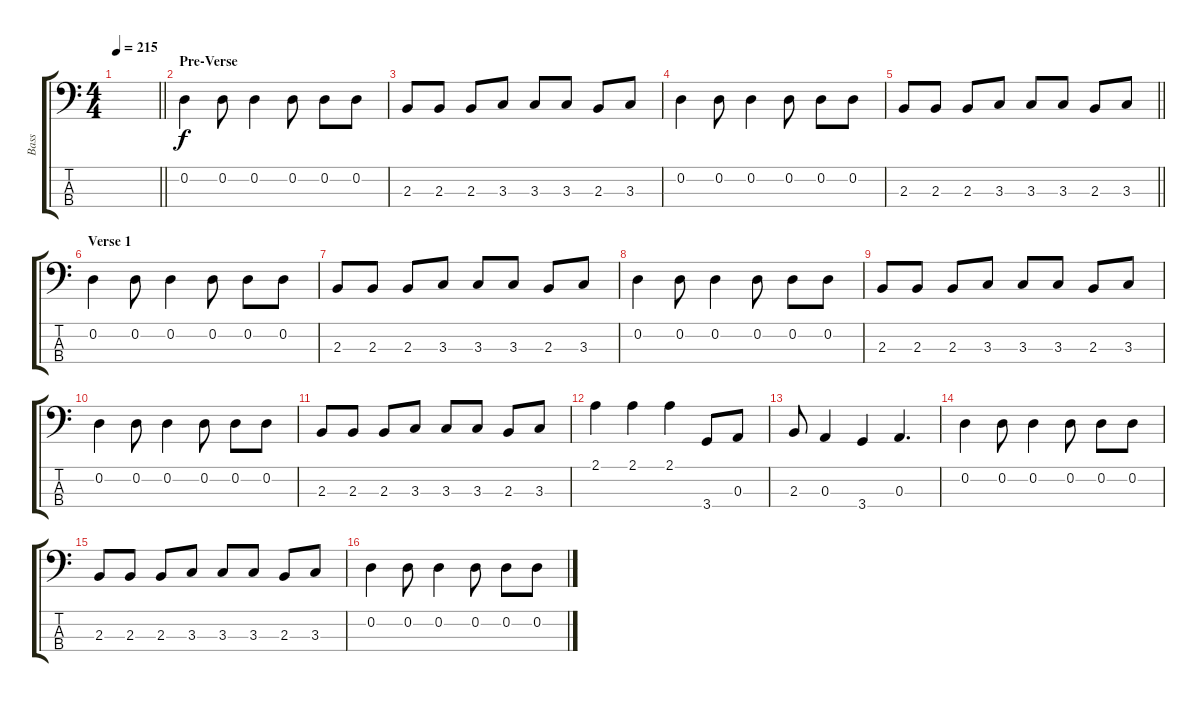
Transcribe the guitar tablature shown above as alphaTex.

\track ("Bass" "Bass") {instrument electricbasspick}
\staff {score tabs}
\tuning (G2 D2 A1 E1) {hide}
\ts (4 4)
\tempo 215
\clef f4
\barLineRight lightlight
\ks c
|
\section ("" "Pre-Verse")
0.2.4 0.2.8 0.2.4 0.2.8 0.2.8 0.2.8 |
2.3.8 2.3.8 2.3.8 3.3.8 3.3.8 3.3.8 2.3.8 3.3.8 |
0.2.4 0.2.8 0.2.4 0.2.8 0.2.8 0.2.8 |
\barLineRight lightlight
2.3.8 2.3.8 2.3.8 3.3.8 3.3.8 3.3.8 2.3.8 3.3.8 |
\section ("" "Verse 1")
0.2.4 0.2.8 0.2.4 0.2.8 0.2.8 0.2.8 |
2.3.8 2.3.8 2.3.8 3.3.8 3.3.8 3.3.8 2.3.8 3.3.8 |
0.2.4 0.2.8 0.2.4 0.2.8 0.2.8 0.2.8 |
2.3.8 2.3.8 2.3.8 3.3.8 3.3.8 3.3.8 2.3.8 3.3.8 |
0.2.4 0.2.8 0.2.4 0.2.8 0.2.8 0.2.8 |
2.3.8 2.3.8 2.3.8 3.3.8 3.3.8 3.3.8 2.3.8 3.3.8 |
2.1.4 2.1.4 2.1.4 3.4.8 0.3.8 |
2.3.8 0.3.4 3.4.4 0.3.4{d} |
0.2.4 0.2.8 0.2.4 0.2.8 0.2.8 0.2.8 |
2.3.8 2.3.8 2.3.8 3.3.8 3.3.8 3.3.8 2.3.8 3.3.8 |
0.2.4 0.2.8 0.2.4 0.2.8 0.2.8 0.2.8
